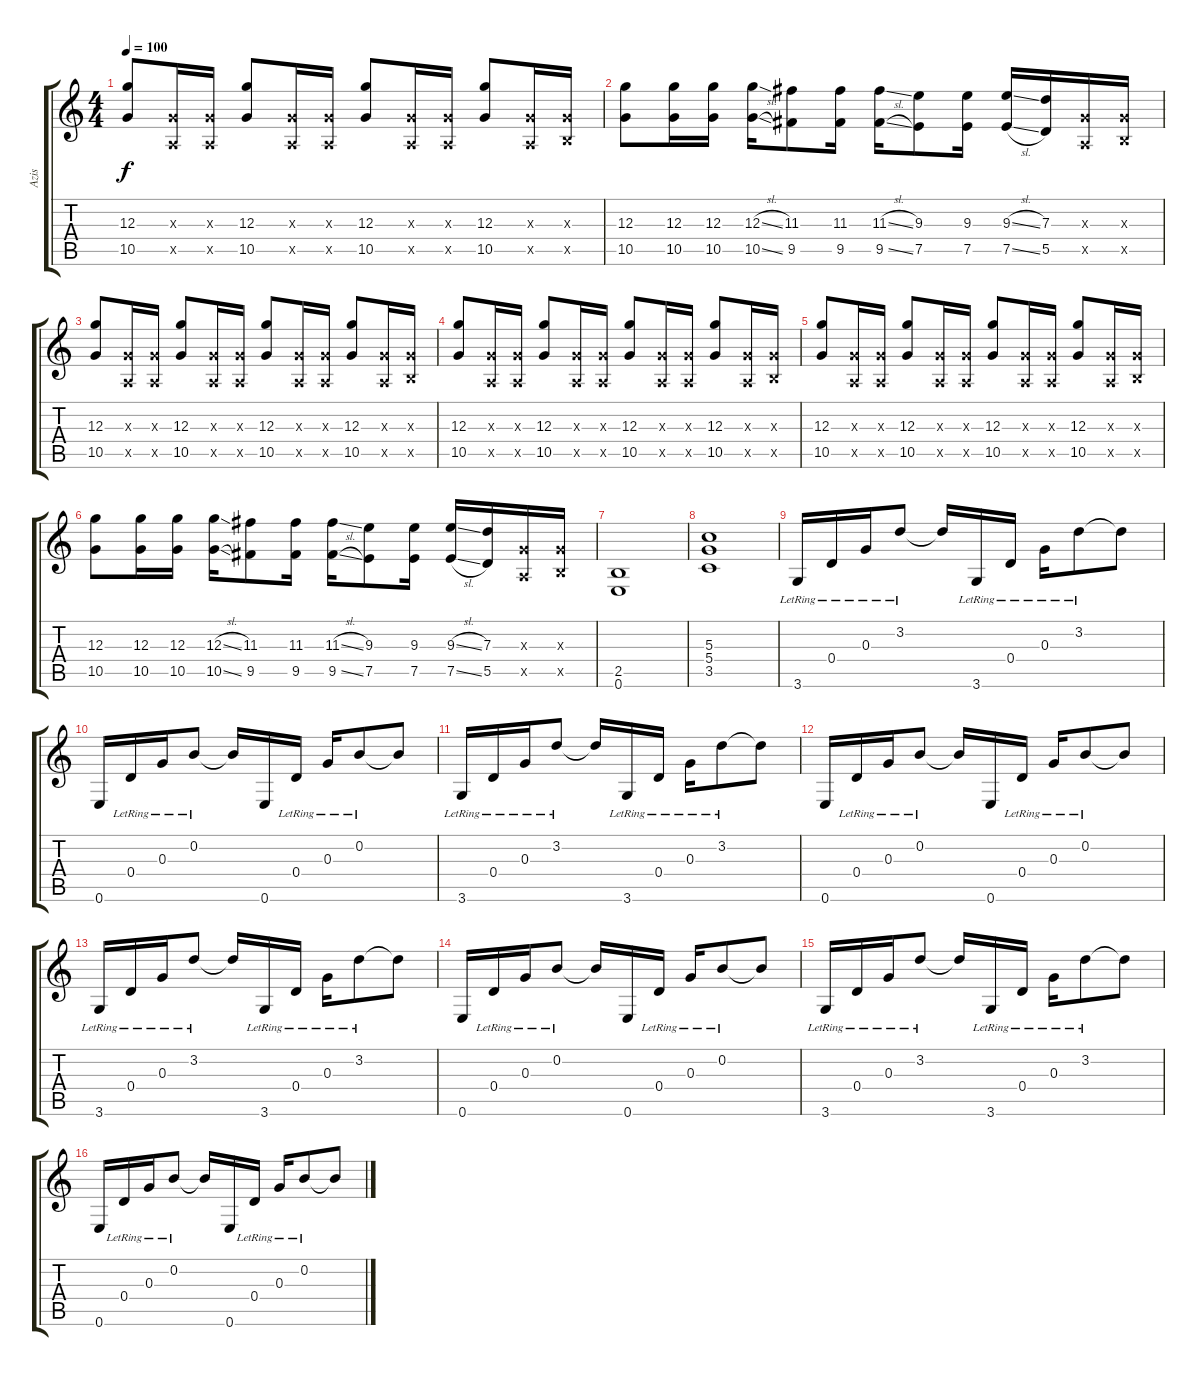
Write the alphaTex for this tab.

\track ("Azis" "Azis") {instrument distortionguitar}
\staff {score tabs}
\tuning (E4 B3 G3 D3 A2 E2) {hide}
\ts (4 4)
\tempo 100
\clef g2
\ks c
(12.3 10.5).8{dy f} (0.3{x} 0.5{x}).16 (0.3{x} 0.5{x}).16 (12.3 10.5).8 (0.3{x} 0.5{x}).16 (0.3{x} 0.5{x}).16 (12.3 10.5).8 (0.3{x} 0.5{x}).16 (0.3{x} 0.5{x}).16 (12.3 10.5).8 (0.3{x} 0.5{x}).16 (0.3{x} 2.5{x}).16 |
(12.3 10.5).8 (12.3 10.5).16 (12.3 10.5).16 (12.3{sl} 10.5{sl}).16 (11.3 9.5).8 (11.3 9.5).16 (11.3{sl} 9.5{sl}).16 (9.3 7.5).8 (9.3 7.5).16 (9.3{sl} 7.5{sl}).16 (7.3 5.5).16 (0.3{x} 0.5{x}).16 (0.3{x} 2.5{x}).16 |
(12.3 10.5).8 (0.3{x} 0.5{x}).16 (0.3{x} 0.5{x}).16 (12.3 10.5).8 (0.3{x} 0.5{x}).16 (0.3{x} 0.5{x}).16 (12.3 10.5).8 (0.3{x} 0.5{x}).16 (0.3{x} 0.5{x}).16 (12.3 10.5).8 (0.3{x} 0.5{x}).16 (0.3{x} 2.5{x}).16 |
(12.3 10.5).8 (0.3{x} 0.5{x}).16 (0.3{x} 0.5{x}).16 (12.3 10.5).8 (0.3{x} 0.5{x}).16 (0.3{x} 0.5{x}).16 (12.3 10.5).8 (0.3{x} 0.5{x}).16 (0.3{x} 0.5{x}).16 (12.3 10.5).8 (0.3{x} 0.5{x}).16 (0.3{x} 2.5{x}).16 |
(12.3 10.5).8 (0.3{x} 0.5{x}).16 (0.3{x} 0.5{x}).16 (12.3 10.5).8 (0.3{x} 0.5{x}).16 (0.3{x} 0.5{x}).16 (12.3 10.5).8 (0.3{x} 0.5{x}).16 (0.3{x} 0.5{x}).16 (12.3 10.5).8 (0.3{x} 0.5{x}).16 (0.3{x} 2.5{x}).16 |
(12.3 10.5).8 (12.3 10.5).16 (12.3 10.5).16 (12.3{sl} 10.5{sl}).16 (11.3 9.5).8 (11.3 9.5).16 (11.3{sl} 9.5{sl}).16 (9.3 7.5).8 (9.3 7.5).16 (9.3{sl} 7.5{sl}).16 (7.3 5.5).16 (0.3{x} 0.5{x}).16 (0.3{x} 2.5{x}).16 |
(2.5 0.6).1 |
(5.3 5.4 3.5).1 |
3.6{lr}.16{instrument electricguitarclean} 0.4{lr}.16 0.3{lr}.16 3.2{lr}.8 3.2{t}.16 3.6{lr}.16 0.4{lr}.16 0.3{lr}.16 3.2{lr}.8 3.2{t}.8 |
0.6.16 0.4{lr}.16 0.3{lr}.16 0.2{lr}.8 0.2{t}.16 0.6.16 0.4{lr}.16 0.3{lr}.16 0.2{lr}.8 0.2{t}.8 |
3.6{lr}.16 0.4{lr}.16 0.3{lr}.16 3.2{lr}.8 3.2{t}.16 3.6{lr}.16 0.4{lr}.16 0.3{lr}.16 3.2{lr}.8 3.2{t}.8 |
0.6.16 0.4{lr}.16 0.3{lr}.16 0.2{lr}.8 0.2{t}.16 0.6.16 0.4{lr}.16 0.3{lr}.16 0.2{lr}.8 0.2{t}.8 |
3.6{lr}.16 0.4{lr}.16 0.3{lr}.16 3.2{lr}.8 3.2{t}.16 3.6{lr}.16 0.4{lr}.16 0.3{lr}.16 3.2{lr}.8 3.2{t}.8 |
0.6.16 0.4{lr}.16 0.3{lr}.16 0.2{lr}.8 0.2{t}.16 0.6.16 0.4{lr}.16 0.3{lr}.16 0.2{lr}.8 0.2{t}.8 |
3.6{lr}.16 0.4{lr}.16 0.3{lr}.16 3.2{lr}.8 3.2{t}.16 3.6{lr}.16 0.4{lr}.16 0.3{lr}.16 3.2{lr}.8 3.2{t}.8 |
0.6.16 0.4{lr}.16 0.3{lr}.16 0.2{lr}.8 0.2{t}.16 0.6.16 0.4{lr}.16 0.3{lr}.16 0.2{lr}.8 0.2{t}.8
